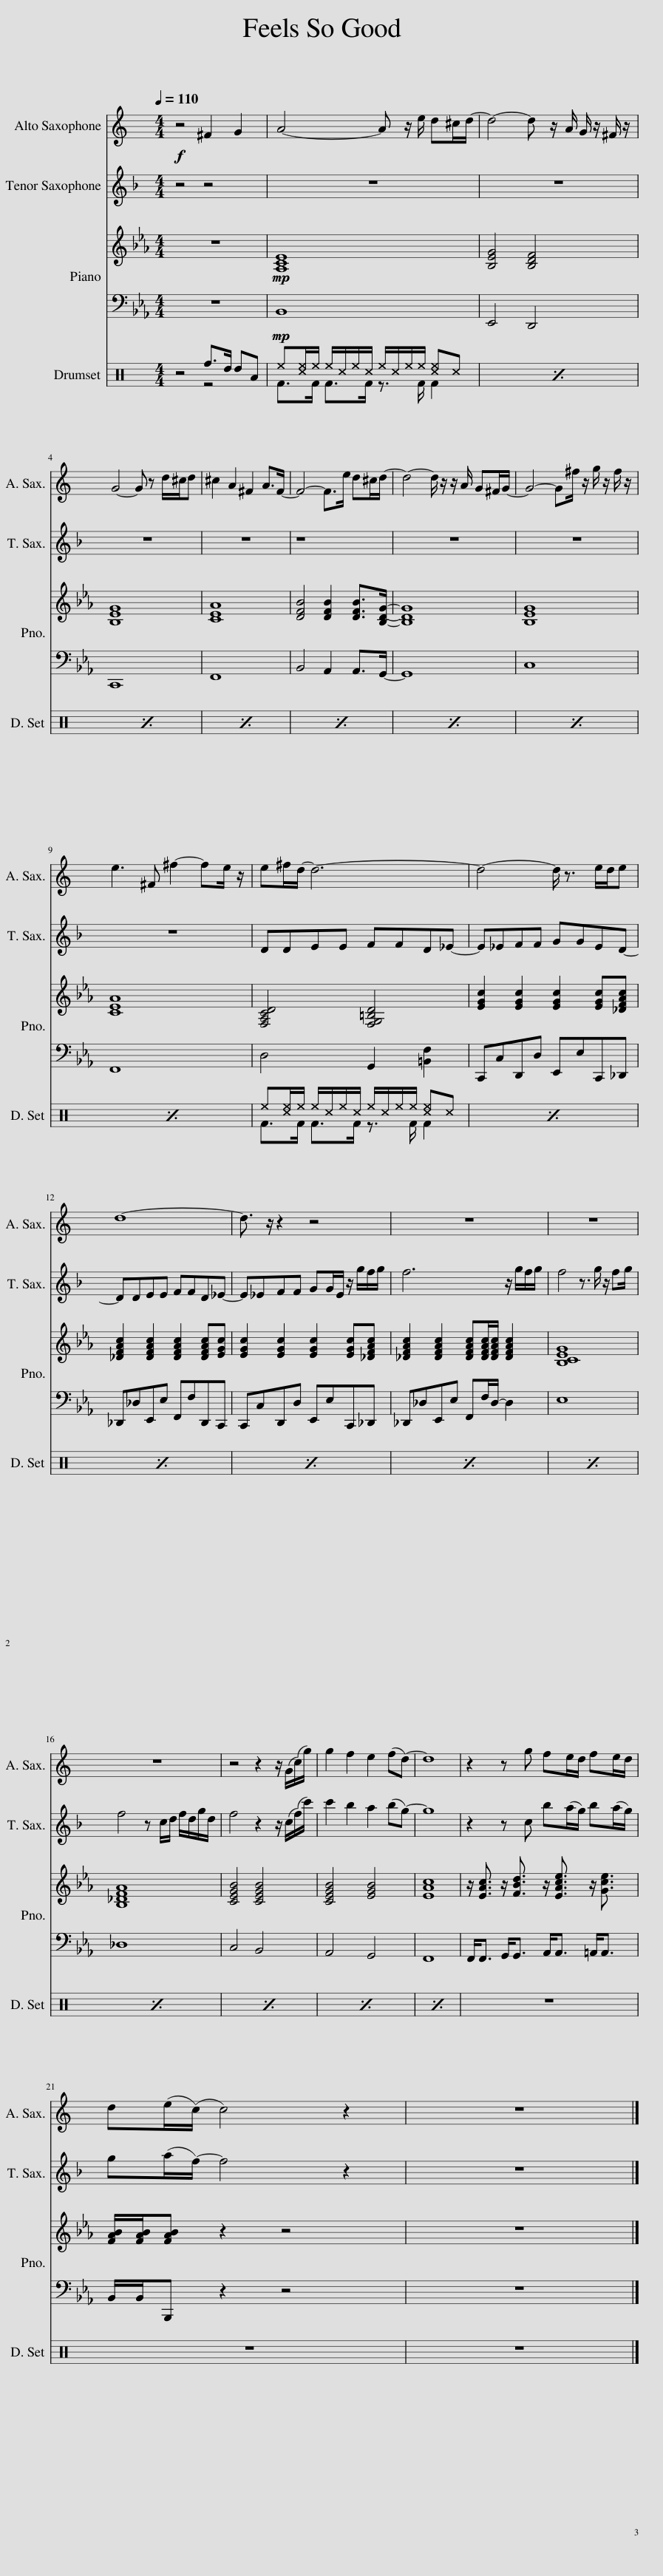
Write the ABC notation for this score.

X:1
%%score 1 2 { 3 | 4 } ( 5 6 )
L:1/8
Q:1/4=110
M:4/4
I:linebreak $
K:Eb
V:1 treble transpose=-9
V:2 treble transpose=-14
V:3 treble
V:4 bass
V:5 perc
K:none
V:6 perc
K:none
V:1
[K:C]!f! z4 ^F2 G2 | A4- A z/ e/ d^c/d/- | d4- d z/ A/ G/ z/ ^F/ z/ |$ G4- G z d/^c/d | ^c2 A2 ^F2 A>F- | %5
 F4- F>e d^c/d/- | d4- d/ z/ z/ A/ G^F/G/- | G4- G^f/ z/ g/ z/ f/ z/ |$ e3 ^F ^f2- fe/ z/ | e^f/d/- d6- | %10
 d4- d/ z3/2 e/d/e |$ d8- | d3/2 z/ z2 z4 | z8 | z8 |$ %15
 z8 | z4 z2 z/ (G/(c/)g/) | g2 f2 e2 (fd-) | d8 | z2 z g fe/d/ fe/d/ |$ %20
 d(e/(c/) c4) z2 | z8 |] %22
V:2
[K:F] z4 z4 | z8 | z8 |$ z8 | z8 | %5
 z8 | z8 | z8 |$ z8 | DDEE FFD_E- | %10
 E_EFF GGED- |$ DDEE FFD_E- | E_EFF GG/E/ z/ g/f/g/ | f6 z/ g/f/g/ | f4 z3/2 g/ z/ fg/ |$ %15
 f4 z c/d/ f/d/g/d/ | f4 z2 z/ (c/(f/)c'/) | c'2 b2 a2 (bg-) | g8 | z2 z c b(a/g/) b(a/g/) |$ %20
 g(a/f/-) f4 z2 | z8 |] %22
V:3
 z8 |!mp! [A,CE]8 | [B,EG]4 [B,DF]4 |$ [B,EG]8 | [CEA]8 | %5
 [DFB]4 [DFB]2 [DFB]>[B,DG]- | [B,DG]8 | [B,EG]8 |$ [CEA]8 | [F,A,CD]4 [F,G,=B,D]4 | %10
 [EGc]2 [EGc]2 [EGc]2 [EGc][_DFAc] |$ [_DFAc]2 [DFAc]2 [DFAc]2 [DFAc][EGc] | [EGc]2 [EGc]2 [EGc]2 [EGc][_DFAc] | [_DFAc]2 [DFAc]2 [DFAc][DFAc]/[DFAc]/ [DFAc]2 | [B,CEG]8 |$ %15
 [B,_DFA]8 | [CEGB]4 [CEGB]4 | [CEGB]4 [EGB]4 | [EAc]8 | z/ [EAc]3/2 z/ [FBd]3/2 z/ [EAce]3/2 z/ [Gce]3/2 |$ %20
 [FAB]/[FAB]/[FAB] z2 z4 | z8 |] %22
V:4
 z8 |!mp! B,,8 | E,,4 D,,4 |$ C,,8 | F,,8 | %5
 B,,4 A,,2 A,,>G,,- | G,,8 | C,8 |$ F,,8 | D,4 G,,2 [=B,,F,]2 | %10
 C,,C,D,,D, E,,E,C,,_D,, |$ _D,,_D,E,,E, F,,F,D,,C,, | C,,C,D,,D, E,,E,C,,_D,, | _D,,_D,E,,E, F,,F,/D,/- D,2 | E,8 |$ %15
 _D,8 | C,4 B,,4 | A,,4 G,,4 | F,,8 | F,,<F,, G,,<G,, A,,<A,, =A,,<A,, |$ %20
 B,,/B,,/B,,, z2 z4 | z8 |] %22
V:5
[K:C] z4 f>d dA | ^e[^c^e]/^e/ ^e/^c/^e/^c/ ^e/^c/^e/^e/ [^c^e]^c | x8 |$ x8 | x8 | %5
 x8 | x8 | x8 |$ x8 | ^e[^c^e]/^e/ ^e/^c/^e/^c/ ^e/^c/^e/^e/ [^c^e]^c | %10
 x8 |$ x8 | x8 | x8 | x8 |$ %15
 x8 | x8 | x8 | x8 | z8 |$ %20
 z8 | z8 |] %22
V:6
[K:C] x4 z4 | F>F F>F z3/2 F/ F2 | x8 |$ x8 | x8 | %5
 x8 | x8 | x8 |$ x8 | F>F F>F z3/2 F/ F2 | %10
 x8 |$ x8 | x8 | x8 | x8 |$ %15
 x8 | x8 | x8 | x8 | x8 |$ %20
 x8 | x8 |] %22
